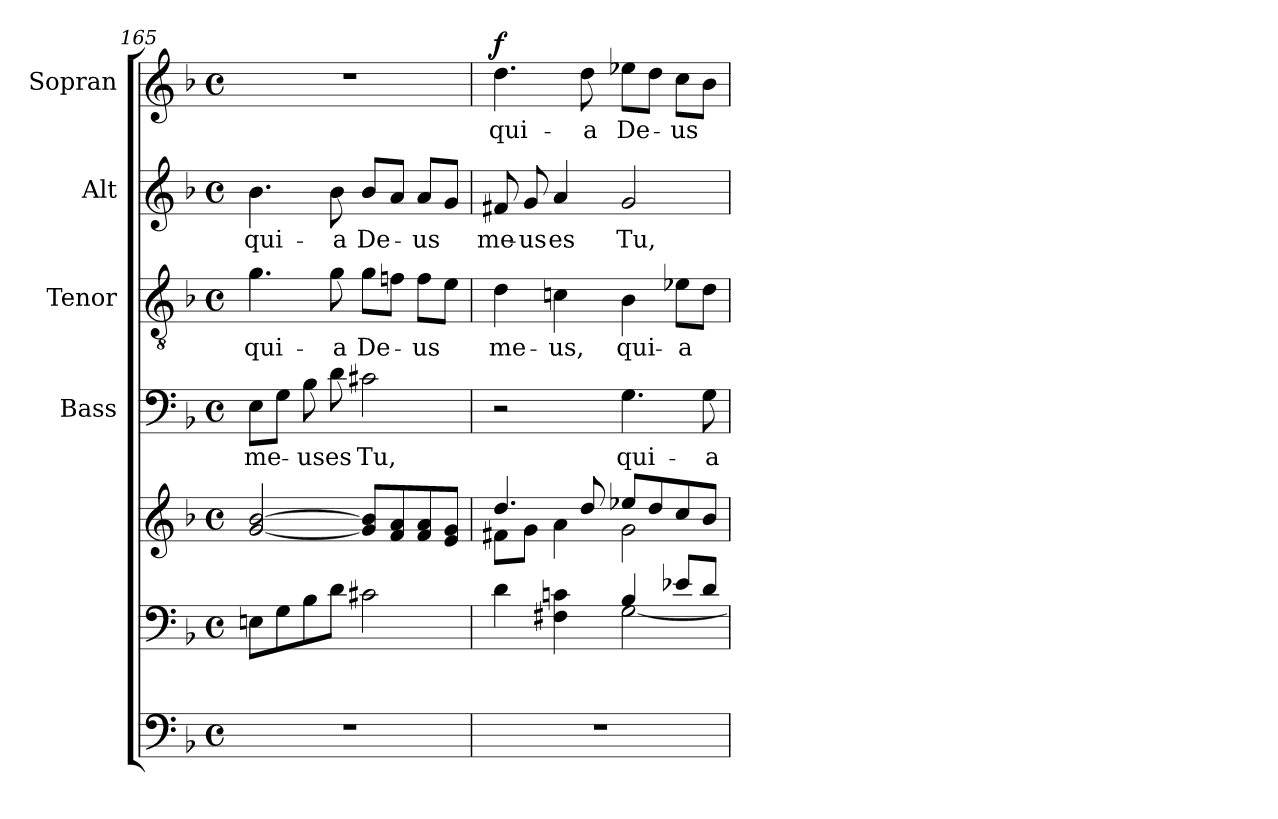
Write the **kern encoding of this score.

**kern	**kern	**kern	**kern	**text	**kern	**text	**kern	**text	**kern	**text	**dynam
*part6	*part5	*part5	*part4	*part4	*part3	*part3	*part2	*part2	*part1	*part1	*part1
*staff7	*staff6	*staff5	*staff4	*staff4	*staff3	*staff3	*staff2	*staff2	*staff1	*staff1	*staff1
*	*	*	*I"Bass	*	*I"Tenor	*	*I"Alt	*	*I"Sopran	*	*
*	*	*	*I'B.	*	*I'T.	*	*I'A.	*	*I'S.	*	*
*clefF4	*clefF4	*clefG2	*clefF4	*	*clefGv2	*	*clefG2	*	*clefG2	*	*
*k[b-]	*k[b-]	*k[b-]	*k[b-]	*	*k[b-]	*	*k[b-]	*	*k[b-]	*	*
*F:	*F:	*F:	*F:	*	*F:	*	*F:	*	*F:	*	*
*M4/4	*M4/4	*M4/4	*M4/4	*	*M4/4	*	*M4/4	*	*M4/4	*	*
*met(c)	*met(c)	*met(c)	*met(c)	*	*met(c)	*	*met(c)	*	*met(c)	*	*
=165	=165	=165	=165	=165	=165	=165	=165	=165	=165	=165	=165
!	!	!	!	!LO:LY:b	!	!LO:LY:b	!	!LO:LY:b	!	!	!
1r	8En\L	[2g/ [2b-/	8E\L	me-	4.g\	qui-	4.b-\	qui-	1r	.	.
.	8G\	.	8G\J	.	.	.	.	.	.	.	.
!	!	!	!	!LO:LY:b	!	!	!	!	!	!	!
.	8B-\	.	8B-\	-us	.	.	.	.	.	.	.
!	!	!	!	!LO:LY:b	!	!LO:LY:b	!	!LO:LY:b	!	!	!
.	8d\J	.	8d\	es	8g\	-a	8b-\	-a	.	.	.
!	!	!	!	!LO:LY:b	!	!LO:LY:b	!	!LO:LY:b	!	!	!
.	2c#X\	8g/] 8b-/]L	2c#X\	Tu,	8g\L	De-	8b-/L	De-	.	.	.
.	.	8f/ 8a/	.	.	8fn\J	.	8a/J	.	.	.	.
!	!	!	!	!	!	!LO:LY:b	!	!LO:LY:b	!	!	!
.	.	8f/ 8a/	.	.	8f\L	-us	8a/L	-us	.	.	.
.	.	8e/ 8g/J	.	.	8e\J	.	8g/J	.	.	.	.
!!LO:PB:g=z
=166	=166	=166	=166	=166	=166	=166	=166	=166	=166	=166	=166
*	*^	*^	*	*	*	*	*	*	*	*	*
!	!	!	!	!	!	!	!	!LO:LY:b	!	!LO:LY:b	!	!LO:LY:b	!LO:DY:a
1r	4d\	2ryy	4.dd/	8f#X\L	2r	.	4d\	me-	8f#X/	me-	4.dd\	qui-	f
!	!	!	!	!	!	!	!	!	!	!LO:LY:b	!	!	!
.	.	.	.	8g\J	.	.	.	.	8g/	-us	.	.	.
!	!	!	!	!	!	!	!	!LO:LY:b	!	!LO:LY:b	!	!	!
.	4F#X\ 4cn\	.	.	4a\	.	.	4cn\	-us,	4a/	es	.	.	.
!	!	!	!	!	!	!	!	!	!	!	!	!LO:LY:b	!
.	.	.	8dd/	.	.	.	.	.	.	.	8dd\	-a	.
!	!	!	!	!	!	!LO:LY:b	!	!LO:LY:b	!	!LO:LY:b	!	!LO:LY:b	!
.	4B-/	[<2G\	8ee-X/L	2g\	4.G\	qui-	4B-\	qui-	2g/	Tu,	8ee-X\L	De-	.
.	.	.	8dd/	.	.	.	.	.	.	.	8dd\J	.	.
!	!	!	!	!	!	!	!	!LO:LY:b	!	!	!	!LO:LY:b	!
.	8e-X/L	.	8cc/	.	.	.	8e-X\L	-a	.	.	8cc\L	-us	.
!	!	!	!	!	!	!LO:LY:b	!	!	!	!	!	!	!
.	8d/J	.	8b-/J	.	8G\	-a	8d\J	.	.	.	8b-\J	.	.
*	*v	*v	*	*	*	*	*	*	*	*	*	*	*
*	*	*v	*v	*	*	*	*	*	*	*	*	*
=	=	=	=	=	=	=	=	=	=	=	=
*-	*-	*-	*-	*-	*-	*-	*-	*-	*-	*-	*-
